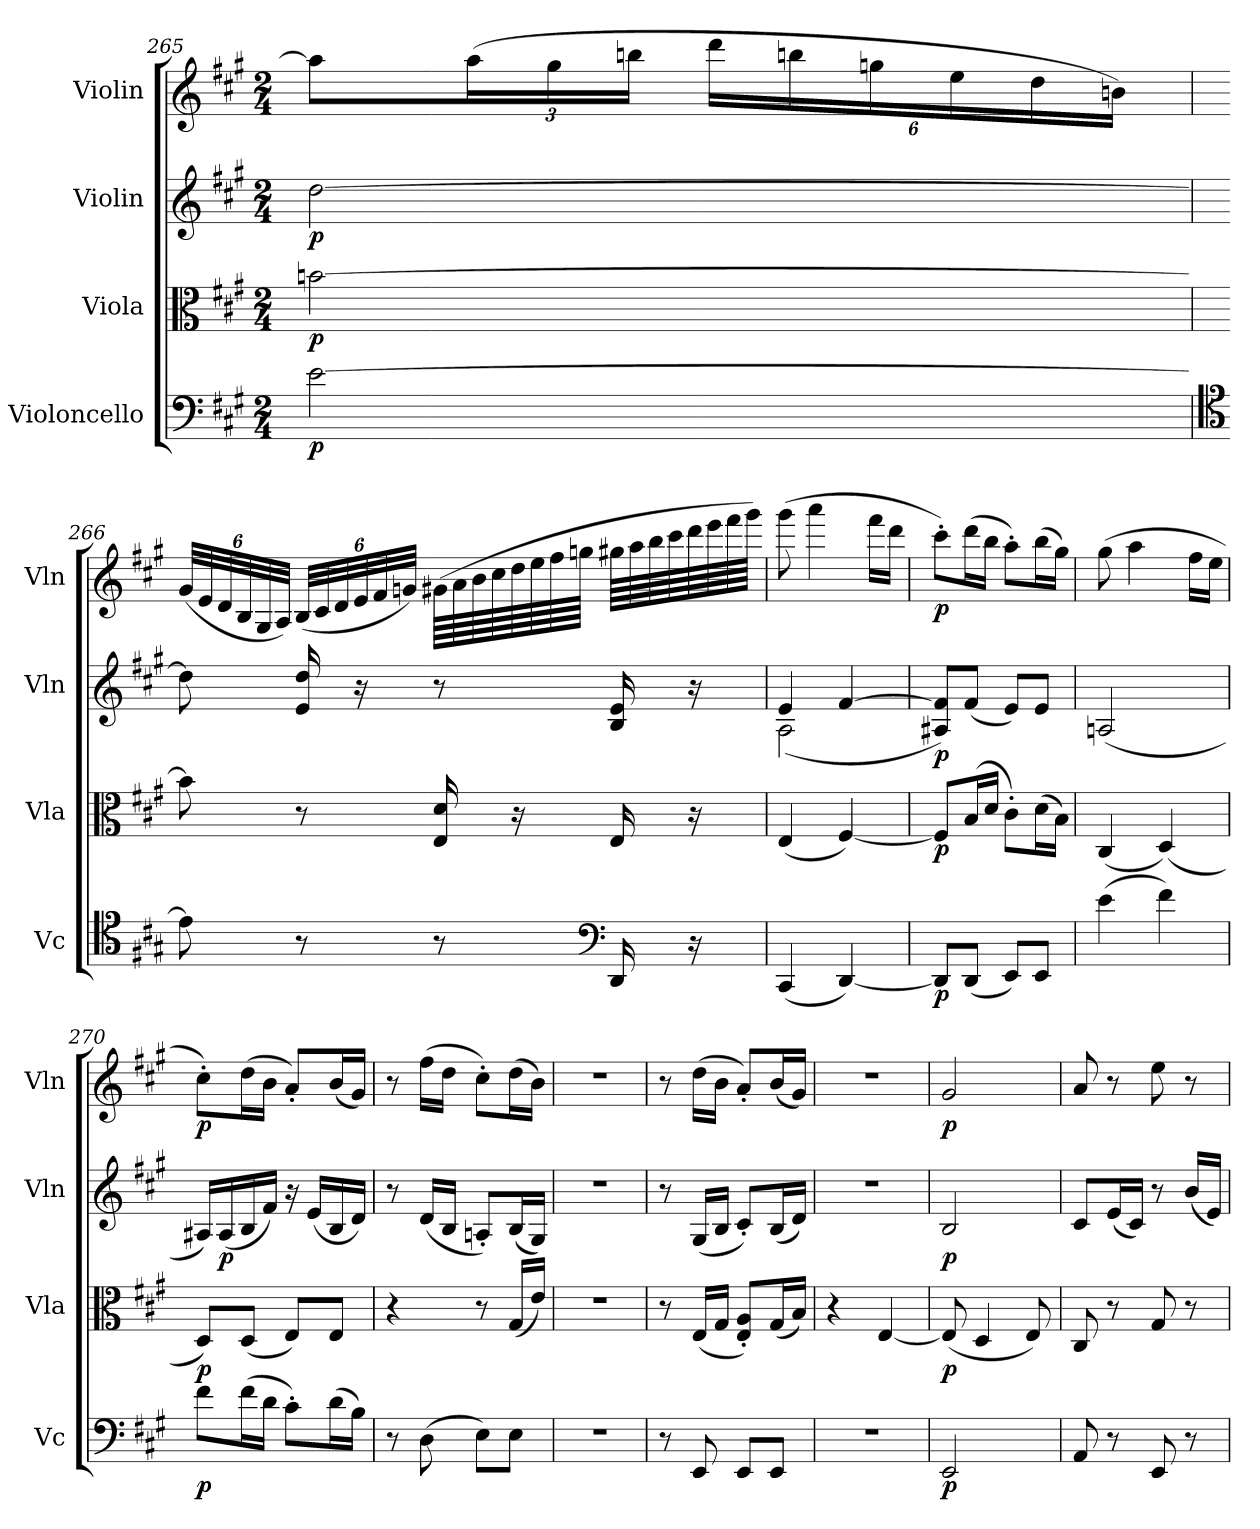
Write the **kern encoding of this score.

**kern	**dynam	**kern	**dynam	**kern	**dynam	**kern	**dynam
*part4	*part4	*part3	*part3	*part2	*part2	*part1	*part1
*staff4	*staff4	*staff3	*staff3	*staff2	*staff2	*staff1	*staff1
*I"Violoncello	*	*I"Viola	*	*I"Violin	*	*I"Violin	*
*I'Vc	*	*I'Vla	*	*I'Vln	*	*I'Vln	*
*clefF4	*	*clefC3	*	*clefG2	*	*clefG2	*
*k[f#c#g#]	*	*k[f#c#g#]	*	*k[f#c#g#]	*	*k[f#c#g#]	*
*M2/4	*	*M2/4	*	*M2/4	*	*M2/4	*
=265	=265	=265	=265	=265	=265	=265	=265
[2e\	p	[2bn\	p	[2dd\	p	8aa\L]	.
.	.	.	.	.	.	(24aa\L	.
.	.	.	.	.	.	24gg#\	.
.	.	.	.	.	.	24bbn\JJ	.
.	.	.	.	.	.	24ddd\LL	.
.	.	.	.	.	.	24bbn\	.
.	.	.	.	.	.	24ggn\	.
.	.	.	.	.	.	24ee\	.
.	.	.	.	.	.	24dd\	.
.	.	.	.	.	.	24bn\JJ)	.
=266	=266	=266	=266	=266	=266	=266	=266
*clefC4	*	*	*	*	*	*	*
8e\]	.	8b\]	.	8dd\]	.	(48g#/LLL	.
.	.	.	.	.	.	48e/	.
.	.	.	.	.	.	48d/	.
.	.	.	.	.	.	48B/	.
.	.	.	.	.	.	48G#/	.
.	.	.	.	.	.	48A/JJJ)	.
8r	.	8r	.	16e/ 16dd/	.	(48B/LLL	.
.	.	.	.	.	.	48c#/	.
.	.	.	.	.	.	48d/	.
.	.	.	.	16r	.	48e/	.
.	.	.	.	.	.	48f#/	.
.	.	.	.	.	.	48gn/JJJ)	.
8r	.	16E/ 16d/	.	8r	.	(64g#X\LLLL	.
.	.	.	.	.	.	64a\	.
.	.	.	.	.	.	64b\	.
.	.	.	.	.	.	64cc#\	.
.	.	16r	.	.	.	64dd\	.
.	.	.	.	.	.	64ee\	.
.	.	.	.	.	.	64ff#\	.
.	.	.	.	.	.	64ggn\JJJJ	.
*clefF4	*	*	*	*	*	*	*
16DD/	.	16E/	.	16B/ 16e/	.	64gg#X\LLLL	.
.	.	.	.	.	.	64aa\	.
.	.	.	.	.	.	64bb\	.
.	.	.	.	.	.	64ccc#\	.
16r	.	16r	.	16r	.	64ddd\	.
.	.	.	.	.	.	64eee\	.
.	.	.	.	.	.	64fff#\	.
.	.	.	.	.	.	64ggg#\JJJJ)	.
=267	=267	=267	=267	=267	=267	=267	=267
*	*	*	*	*^	*	*	*
(4CC#/	.	(4E/	.	4e/	(2A\	.	(8ggg#\	.
.	.	.	.	.	.	.	4aaa\	.
[4DD/)	.	[4F#/)	.	[4f#/	.	.	.	.
.	.	.	.	.	.	.	16fff#\LL	.
.	.	.	.	.	.	.	16ddd\JJ	.
*	*	*	*	*v	*v	*	*	*
=268	=268	=268	=268	=268	=268	=268	=268
8DD/L]	p	8F#/L]	p	8A#X/ 8f#]/L)	p	8ccc#'\L)	p
(8DD/J	.	(16B/L	.	(8f#/J	.	(16ddd\L	.
.	.	16d/JJ	.	.	.	16bb\JJ	.
8EE/L)	.	8c#'\L)	.	8e/L)	.	8aa'\L)	.
8EE/J	.	(16d\L	.	8e/J	.	(16bb\L	.
.	.	16B\JJ)	.	.	.	16gg#\JJ)	.
=269	=269	=269	=269	=269	=269	=269	=269
(4e\	.	(4C#/	.	(2An/	.	(8gg#\	.
.	.	.	.	.	.	4aa\	.
4f#\)	.	(4D/)	.	.	.	.	.
.	.	.	.	.	.	16ff#\LL	.
.	.	.	.	.	.	16ee\JJ	.
=270	=270	=270	=270	=270	=270	=270	=270
8f#\L	p	8D/L)	p	16A#X/LL)	.	8cc#'\L)	p
.	.	.	.	(16A#/	p	.	.
(16f#\L	.	(8D/J	.	16B/	.	(16dd\L	.
16d\JJ	.	.	.	16f#/JJ)	.	16b\JJ	.
8c#'\L)	.	8E/L)	.	16r	.	8a'/L)	.
.	.	.	.	(16e/LL	.	.	.
(16d\L	.	8E/J	.	16B/	.	(16b/L	.
16B\JJ)	.	.	.	16d/JJ)	.	16g#/JJ)	.
=271	=271	=271	=271	=271	=271	=271	=271
8r	.	4r	.	8r	.	8r	.
(8D\	.	.	.	(16d/LL	.	(16ff#\LL	.
.	.	.	.	16B/JJ	.	16dd\JJ	.
8E\L)	.	8r	.	8An'/L)	.	8cc#'\L)	.
8E\J	.	(16G#/LL	.	(16B/L	.	(16dd\L	.
.	.	16e/JJ)	.	16G#/JJ)	.	16b\JJ)	.
=272	=272	=272	=272	=272	=272	=272	=272
2r	.	2r	.	2r	.	2r	.
=273	=273	=273	=273	=273	=273	=273	=273
8r	.	8r	.	8r	.	8r	.
8EE/	.	(16E/LL	.	(16G#/LL	.	(16dd\LL	.
.	.	16G#/JJ	.	16B/JJ	.	16b\JJ	.
8EE/L	.	8E'/ 8A'/L)	.	8c#'/L)	.	8a'/L)	.
8EE/J	.	(16G#/L	.	(16B/L	.	(16b/L	.
.	.	16B/JJ)	.	16d/JJ)	.	16g#/JJ)	.
=274	=274	=274	=274	=274	=274	=274	=274
2r	.	4r	.	2r	.	2r	.
.	.	[4E/	.	.	.	.	.
=275	=275	=275	=275	=275	=275	=275	=275
2EE/	p	(8E/]	p	2B/	p	2g#/	p
.	.	4D/	.	.	.	.	.
.	.	8E/)	.	.	.	.	.
=276	=276	=276	=276	=276	=276	=276	=276
8AA/	.	8C#/	.	8c#/L	.	8a/	.
8r	.	8r	.	(16e/L	.	8r	.
.	.	.	.	16c#/JJ)	.	.	.
8EE/	.	8G#/	.	8r	.	8ee\	.
8r	.	8r	.	(16b/LL	.	8r	.
.	.	.	.	16e/JJ)	.	.	.
=	=	=	=	=	=	=	=
*-	*-	*-	*-	*-	*-	*-	*-
